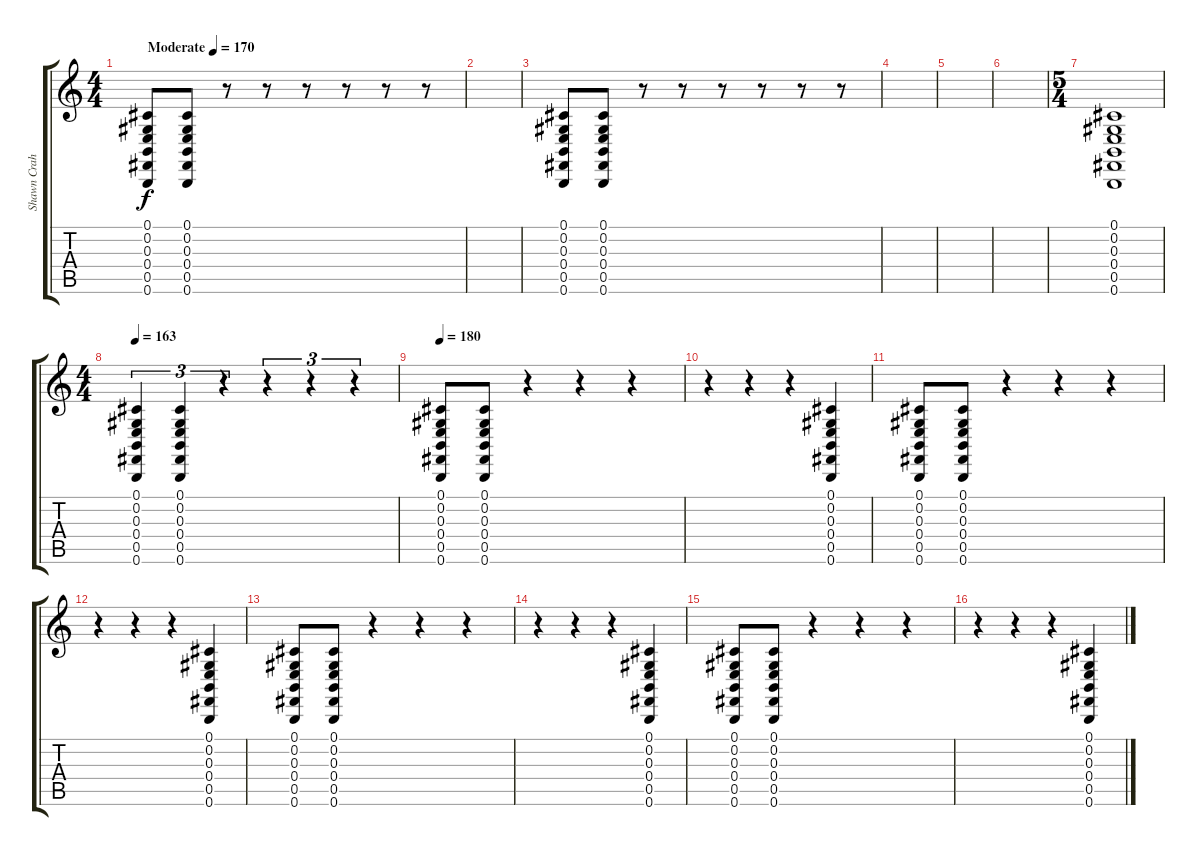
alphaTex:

\track ("Shawn Crahan" "Shawn Crah") {instrument melodictom}
\staff {score tabs}
\tuning (Db4 Ab3 E3 B2 Gb2 B1) {hide}
\ts (4 4)
\tempo (170 "Moderate")
\clef g2
\ks c
(0.1 0.2 0.3 0.4 0.5 0.6).8{dy f instrument melodictom} (0.1 0.2 0.3 0.4 0.5 0.6).8 r.8 r.8 r.8 r.8 r.8 r.8 |
|
(0.1 0.2 0.3 0.4 0.5 0.6).8 (0.1 0.2 0.3 0.4 0.5 0.6).8 r.8 r.8 r.8 r.8 r.8 r.8 |
|
|
|
\ts (5 4)
(0.1 0.2 0.3 0.4 0.5 0.6).1 |
\ts (4 4)
\tempo 163
(0.1 0.2 0.3 0.4 0.5 0.6).4{tu (3 2)} (0.1 0.2 0.3 0.4 0.5 0.6).4{tu (3 2)} r.4{tu (3 2)} r.4{tu (3 2)} r.4{tu (3 2)} r.4{tu (3 2)} |
\tempo 180
(0.1 0.2 0.3 0.4 0.5 0.6).8 (0.1 0.2 0.3 0.4 0.5 0.6).8 r.4 r.4 r.4 |
r.4 r.4 r.4 (0.1 0.2 0.3 0.4 0.5 0.6).4 |
(0.1 0.2 0.3 0.4 0.5 0.6).8 (0.1 0.2 0.3 0.4 0.5 0.6).8 r.4 r.4 r.4 |
r.4 r.4 r.4 (0.1 0.2 0.3 0.4 0.5 0.6).4 |
(0.1 0.2 0.3 0.4 0.5 0.6).8 (0.1 0.2 0.3 0.4 0.5 0.6).8 r.4 r.4 r.4 |
r.4 r.4 r.4 (0.1 0.2 0.3 0.4 0.5 0.6).4 |
(0.1 0.2 0.3 0.4 0.5 0.6).8 (0.1 0.2 0.3 0.4 0.5 0.6).8 r.4 r.4 r.4 |
r.4 r.4 r.4 (0.1 0.2 0.3 0.4 0.5 0.6).4
